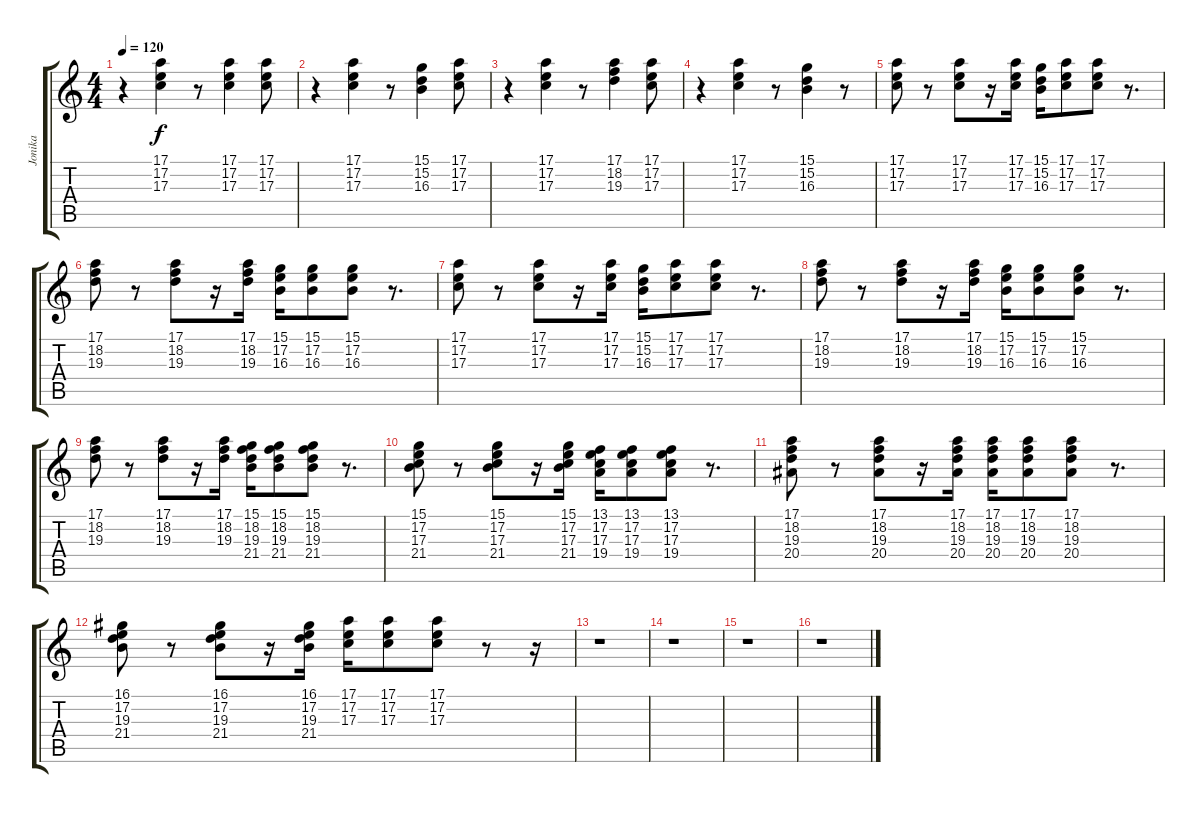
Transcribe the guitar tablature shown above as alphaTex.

\track ("Jonika" "Jonika") {instrument drawbarorgan}
\staff {score tabs}
\tuning (E4 B3 G3 D3 A2 E2) {hide}
\ts (4 4)
\tempo 120
\clef g2
\ks c
r.4{dy mf} (17.1 17.2 17.3).4{dy f} r.8 (17.1 17.2 17.3).4 (17.1 17.2 17.3).8 |
r.4 (17.1 17.2 17.3).4 r.8 (15.1 15.2 16.3).4 (17.1 17.2 17.3).8 |
r.4 (17.1 17.2 17.3).4 r.8 (17.1 18.2 19.3).4 (17.1 17.2 17.3).8 |
r.4 (17.1 17.2 17.3).4 r.8 (15.1 15.2 16.3).4 r.8 |
(17.1 17.2 17.3).8 r.8 (17.1 17.2 17.3).8 r.16 (17.1 17.2 17.3).16 (15.1 15.2 16.3).16 (17.1 17.2 17.3).8 (17.1 17.2 17.3).8 r.8{d} |
(17.1 18.2 19.3).8 r.8 (17.1 18.2 19.3).8 r.16 (17.1 18.2 19.3).16 (15.1 17.2 16.3).16 (15.1 17.2 16.3).8 (15.1 17.2 16.3).8 r.8{d} |
(17.1 17.2 17.3).8 r.8 (17.1 17.2 17.3).8 r.16 (17.1 17.2 17.3).16 (15.1 15.2 16.3).16 (17.1 17.2 17.3).8 (17.1 17.2 17.3).8 r.8{d} |
(17.1 18.2 19.3).8 r.8 (17.1 18.2 19.3).8 r.16 (17.1 18.2 19.3).16 (15.1 17.2 16.3).16 (15.1 17.2 16.3).8 (15.1 17.2 16.3).8 r.8{d} |
(17.1 18.2 19.3).8 r.8 (17.1 18.2 19.3).8 r.16 (17.1 18.2 19.3).16 (15.1 18.2 19.3 21.4).16 (15.1 18.2 19.3 21.4).8 (15.1 18.2 19.3 21.4).8 r.8{d} |
(15.1 17.2 17.3 21.4).8 r.8 (15.1 17.2 17.3 21.4).8 r.16 (15.1 17.2 17.3 21.4).16 (13.1 17.2 17.3 19.4).16 (13.1 17.2 17.3 19.4).8 (13.1 17.2 17.3 19.4).8 r.8{d} |
(17.1 18.2 19.3 20.4).8 r.8 (17.1 18.2 19.3 20.4).8 r.16 (17.1 18.2 19.3 20.4).16 (17.1 18.2 19.3 20.4).16 (17.1 18.2 19.3 20.4).8 (17.1 18.2 19.3 20.4).8 r.8{d} |
(16.1 17.2 19.3 21.4).8 r.8 (16.1 17.2 19.3 21.4).8 r.16 (16.1 17.2 19.3 21.4).16 (17.1 17.2 17.3).16 (17.1 17.2 17.3).8 (17.1 17.2 17.3).8 r.8 r.16 |
r.1 |
r.1 |
r.1 |
r.1
